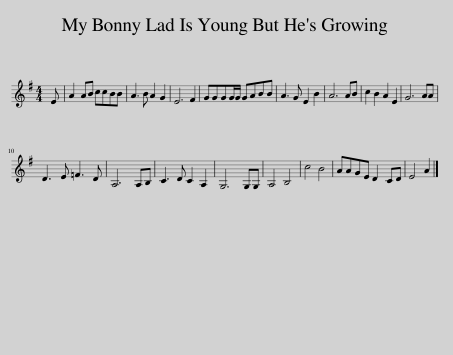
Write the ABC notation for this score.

X:1
L:1/8
M:4/4
I:linebreak $
K:G
V:1 treble
V:1
 E | A2 AB ccBB | A3 B A2 G2 | E6 F2 | GGGG/G/ GABB | %5
 A3 G E2 B2 | A6 AB | c2 B2 A2 E2 | G6 AA |$ D3 E =F3 D | %10
 A,6 A,B, | C3 D C2 A,2 | G,6 G,G, | A,4 B,4 | c4 B4 | %15
 AAGE D2 CD | E4 A2 |] %17
